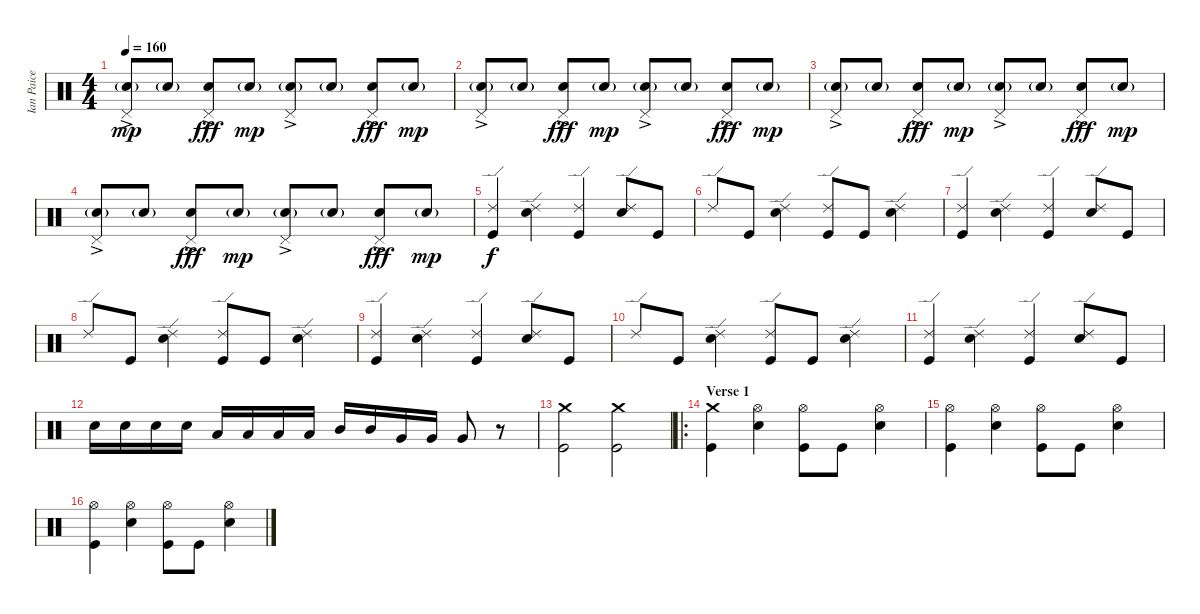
\track ("Ian Paice" "Ian Paice") {instrument percussion}
\staff {score}
\articulation defaults
\ts (4 4)
\tempo 160
\clef neutral
\ks c
("Pedal Hi-Hat (hit)"{ac} "Electric Snare (hit)"{g}).8{dy mp} "Electric Snare (hit)"{g}.8 ("Pedal Hi-Hat (hit)"{ac} "Electric Snare (hit)").8{dy fff} "Electric Snare (hit)"{g}.8{dy mp} ("Pedal Hi-Hat (hit)"{ac} "Electric Snare (hit)"{g}).8 "Electric Snare (hit)"{g}.8 ("Pedal Hi-Hat (hit)"{ac} "Electric Snare (hit)").8{dy fff} "Electric Snare (hit)"{g}.8{dy mp} |
("Pedal Hi-Hat (hit)"{ac} "Electric Snare (hit)"{g}).8 "Electric Snare (hit)"{g}.8 ("Pedal Hi-Hat (hit)"{ac} "Electric Snare (hit)").8{dy fff} "Electric Snare (hit)"{g}.8{dy mp} ("Pedal Hi-Hat (hit)"{ac} "Electric Snare (hit)"{g}).8 "Electric Snare (hit)"{g}.8 ("Pedal Hi-Hat (hit)"{ac} "Electric Snare (hit)").8{dy fff} "Electric Snare (hit)"{g}.8{dy mp} |
("Pedal Hi-Hat (hit)"{ac} "Electric Snare (hit)"{g}).8 "Electric Snare (hit)"{g}.8 ("Pedal Hi-Hat (hit)"{ac} "Electric Snare (hit)").8{dy fff} "Electric Snare (hit)"{g}.8{dy mp} ("Pedal Hi-Hat (hit)"{ac} "Electric Snare (hit)"{g}).8 "Electric Snare (hit)"{g}.8 ("Pedal Hi-Hat (hit)"{ac} "Electric Snare (hit)").8{dy fff} "Electric Snare (hit)"{g}.8{dy mp} |
("Pedal Hi-Hat (hit)"{ac} "Electric Snare (hit)"{g}).8 "Electric Snare (hit)"{g}.8 ("Pedal Hi-Hat (hit)"{ac} "Electric Snare (hit)").8{dy fff} "Electric Snare (hit)"{g}.8{dy mp} ("Pedal Hi-Hat (hit)"{ac} "Electric Snare (hit)"{g}).8 "Electric Snare (hit)"{g}.8 ("Pedal Hi-Hat (hit)"{ac} "Electric Snare (hit)").8{dy fff} "Electric Snare (hit)"{g}.8{dy mp} |
("Ride (edge) 2" "Kick (hit)").4{dy f} ("Ride (edge) 2" "Electric Snare (hit)").4 ("Ride (edge) 2" "Kick (hit)").4 ("Ride (edge) 2" "Electric Snare (hit)").8 "Kick (hit)".8 |
"Ride (edge) 2".8 "Kick (hit)".8 ("Ride (edge) 2" "Electric Snare (hit)").4 ("Ride (edge) 2" "Kick (hit)").8 "Kick (hit)".8 ("Ride (edge) 2" "Electric Snare (hit)").4 |
("Ride (edge) 2" "Kick (hit)").4 ("Ride (edge) 2" "Electric Snare (hit)").4 ("Ride (edge) 2" "Kick (hit)").4 ("Ride (edge) 2" "Electric Snare (hit)").8 "Kick (hit)".8 |
"Ride (edge) 2".8 "Kick (hit)".8 ("Ride (edge) 2" "Electric Snare (hit)").4 ("Ride (edge) 2" "Kick (hit)").8 "Kick (hit)".8 ("Ride (edge) 2" "Electric Snare (hit)").4 |
("Ride (edge) 2" "Kick (hit)").4 ("Ride (edge) 2" "Electric Snare (hit)").4 ("Ride (edge) 2" "Kick (hit)").4 ("Ride (edge) 2" "Electric Snare (hit)").8 "Kick (hit)".8 |
"Ride (edge) 2".8 "Kick (hit)".8 ("Ride (edge) 2" "Electric Snare (hit)").4 ("Ride (edge) 2" "Kick (hit)").8 "Kick (hit)".8 ("Ride (edge) 2" "Electric Snare (hit)").4 |
("Ride (edge) 2" "Kick (hit)").4 ("Ride (edge) 2" "Electric Snare (hit)").4 ("Ride (edge) 2" "Kick (hit)").4 ("Ride (edge) 2" "Electric Snare (hit)").8 "Kick (hit)".8 |
"Electric Snare (hit)".16 "Electric Snare (hit)".16 "Electric Snare (hit)".16 "Electric Snare (hit)".16 "Low Tom (hit)".16 "Low Tom (hit)".16 "Low Tom (hit)".16 "Low Tom (hit)".16 "Mid Tom (hit)".16 "Mid Tom (hit)".16 "Very Low Tom (hit)".16 "Very Low Tom (hit)".16 "Very Low Tom (hit)".8 r.8 |
("Crash medium (hit)" "Kick (hit)").2{volume 15} ("Crash medium (hit)" "Kick (hit)").2 |
\ro
\section ("" "Verse 1")
("Crash medium (hit)" "Kick (hit)").4 ("Hi-Hat (open)" "Electric Snare (hit)").4 ("Hi-Hat (open)" "Kick (hit)").8 "Kick (hit)".8 ("Hi-Hat (open)" "Electric Snare (hit)").4 |
("Hi-Hat (open)" "Kick (hit)").4 ("Hi-Hat (open)" "Electric Snare (hit)").4 ("Hi-Hat (open)" "Kick (hit)").8 "Kick (hit)".8 ("Hi-Hat (open)" "Electric Snare (hit)").4 |
("Hi-Hat (open)" "Kick (hit)").4 ("Hi-Hat (open)" "Electric Snare (hit)").4 ("Hi-Hat (open)" "Kick (hit)").8 "Kick (hit)".8 ("Hi-Hat (open)" "Electric Snare (hit)").4
